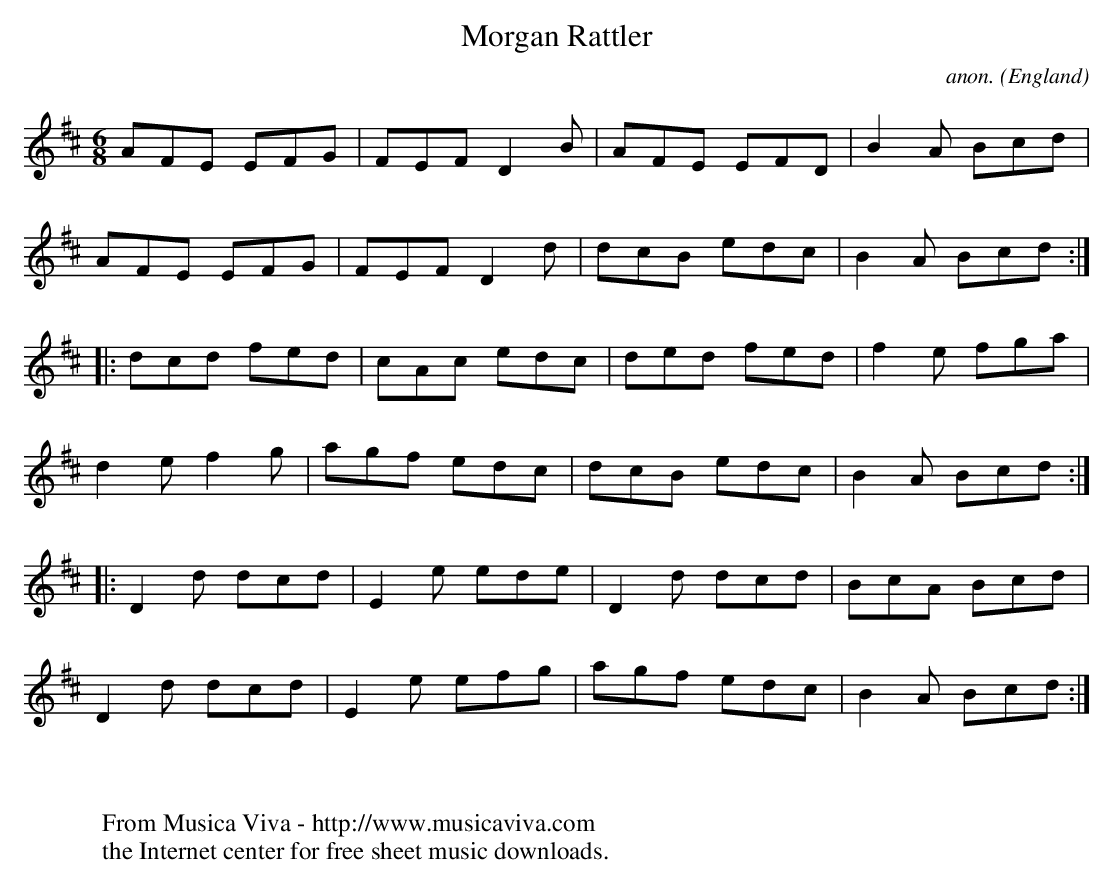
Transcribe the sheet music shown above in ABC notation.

X:1
T:Morgan Rattler
C:anon.
O:England
M:6/8
L:1/8
K:D
AFE EFG|FEF D2B|AFE EFD|B2A Bcd|
AFE EFG|FEF D2d|dcB edc|B2A Bcd:|
|:dcd fed|cAc edc|ded fed|f2e fga|
d2e f2g|agf edc|dcB edc|B2A Bcd:|
|:D2d dcd|E2e ede|D2d dcd|BcA Bcd|
D2d dcd|E2e efg|agf edc|B2A Bcd:|
W:
W:
W:  From Musica Viva - http://www.musicaviva.com
W:  the Internet center for free sheet music downloads.
